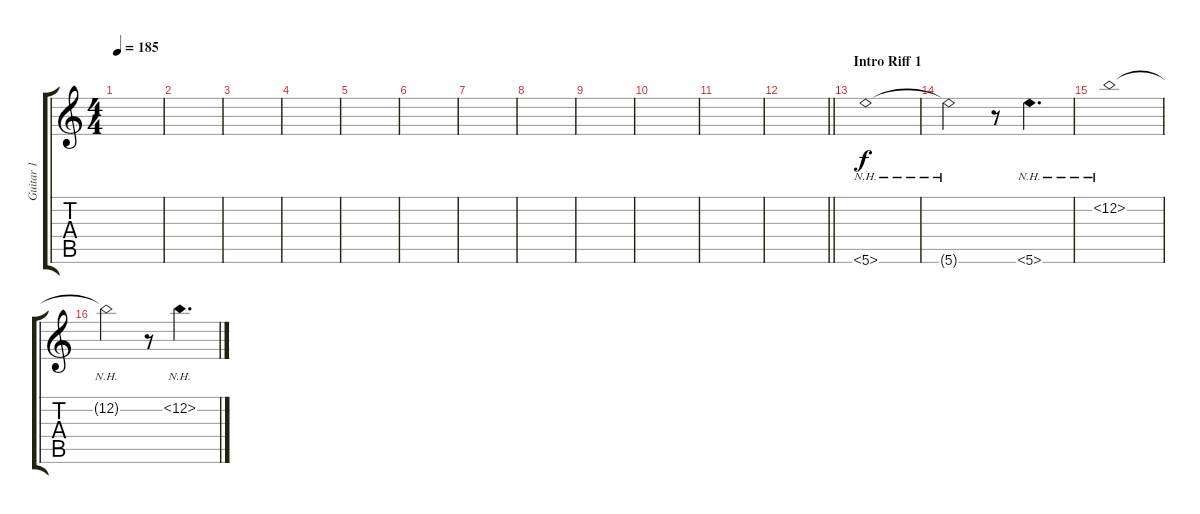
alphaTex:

\track ("Guitar 1" "Guitar 1") {instrument overdrivenguitar}
\staff {score tabs}
\tuning (E4 B3 G3 D3 A2 E2) {hide}
\ts (4 4)
\tempo 185
\clef g2
\ks c
|
|
|
|
|
|
|
|
|
|
|
\barLineRight lightlight
|
\section ("" "Intro Riff 1")
5.6{nh}.1{volume 11} |
5.6{nh t}.2 r.8 5.6{nh}.4{d} |
12.2{nh}.1 |
12.2{nh t}.2 r.8 12.2{nh}.4{d}
